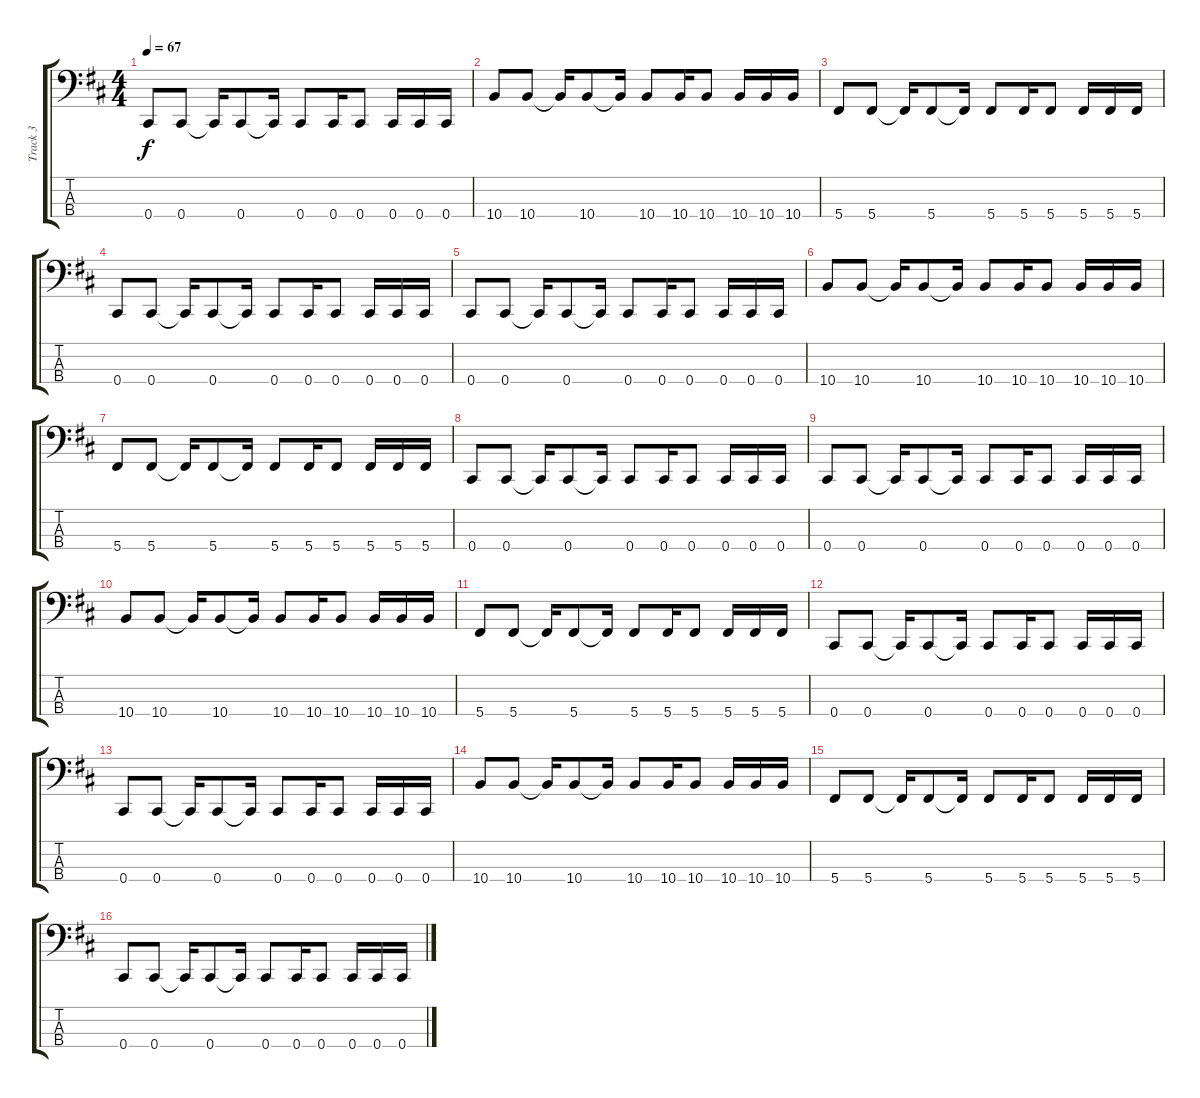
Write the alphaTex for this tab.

\track ("Track 3" "Track 3") {instrument electricbasspick}
\staff {score tabs}
\tuning (Gb2 Db2 Ab1 Db1) {hide}
\ts (4 4)
\tempo 67
\clef f4
\ks d
0.4.8{dy f} 0.4.8 0.4{t}.16 0.4.8 0.4{t}.16 0.4.8 0.4.16 0.4.8 0.4.16 0.4.16 0.4.16 |
10.4.8 10.4.8 10.4{t}.16 10.4.8 10.4{t}.16 10.4.8 10.4.16 10.4.8 10.4.16 10.4.16 10.4.16 |
5.4.8 5.4.8 5.4{t}.16 5.4.8 5.4{t}.16 5.4.8 5.4.16 5.4.8 5.4.16 5.4.16 5.4.16 |
0.4.8 0.4.8 0.4{t}.16 0.4.8 0.4{t}.16 0.4.8 0.4.16 0.4.8 0.4.16 0.4.16 0.4.16 |
0.4.8 0.4.8 0.4{t}.16 0.4.8 0.4{t}.16 0.4.8 0.4.16 0.4.8 0.4.16 0.4.16 0.4.16 |
10.4.8 10.4.8 10.4{t}.16 10.4.8 10.4{t}.16 10.4.8 10.4.16 10.4.8 10.4.16 10.4.16 10.4.16 |
5.4.8 5.4.8 5.4{t}.16 5.4.8 5.4{t}.16 5.4.8 5.4.16 5.4.8 5.4.16 5.4.16 5.4.16 |
0.4.8 0.4.8 0.4{t}.16 0.4.8 0.4{t}.16 0.4.8 0.4.16 0.4.8 0.4.16 0.4.16 0.4.16 |
0.4.8 0.4.8 0.4{t}.16 0.4.8 0.4{t}.16 0.4.8 0.4.16 0.4.8 0.4.16 0.4.16 0.4.16 |
10.4.8 10.4.8 10.4{t}.16 10.4.8 10.4{t}.16 10.4.8 10.4.16 10.4.8 10.4.16 10.4.16 10.4.16 |
5.4.8 5.4.8 5.4{t}.16 5.4.8 5.4{t}.16 5.4.8 5.4.16 5.4.8 5.4.16 5.4.16 5.4.16 |
0.4.8 0.4.8 0.4{t}.16 0.4.8 0.4{t}.16 0.4.8 0.4.16 0.4.8 0.4.16 0.4.16 0.4.16 |
0.4.8 0.4.8 0.4{t}.16 0.4.8 0.4{t}.16 0.4.8 0.4.16 0.4.8 0.4.16 0.4.16 0.4.16 |
10.4.8 10.4.8 10.4{t}.16 10.4.8 10.4{t}.16 10.4.8 10.4.16 10.4.8 10.4.16 10.4.16 10.4.16 |
5.4.8 5.4.8 5.4{t}.16 5.4.8 5.4{t}.16 5.4.8 5.4.16 5.4.8 5.4.16 5.4.16 5.4.16 |
0.4.8 0.4.8 0.4{t}.16 0.4.8 0.4{t}.16 0.4.8 0.4.16 0.4.8 0.4.16 0.4.16 0.4.16
